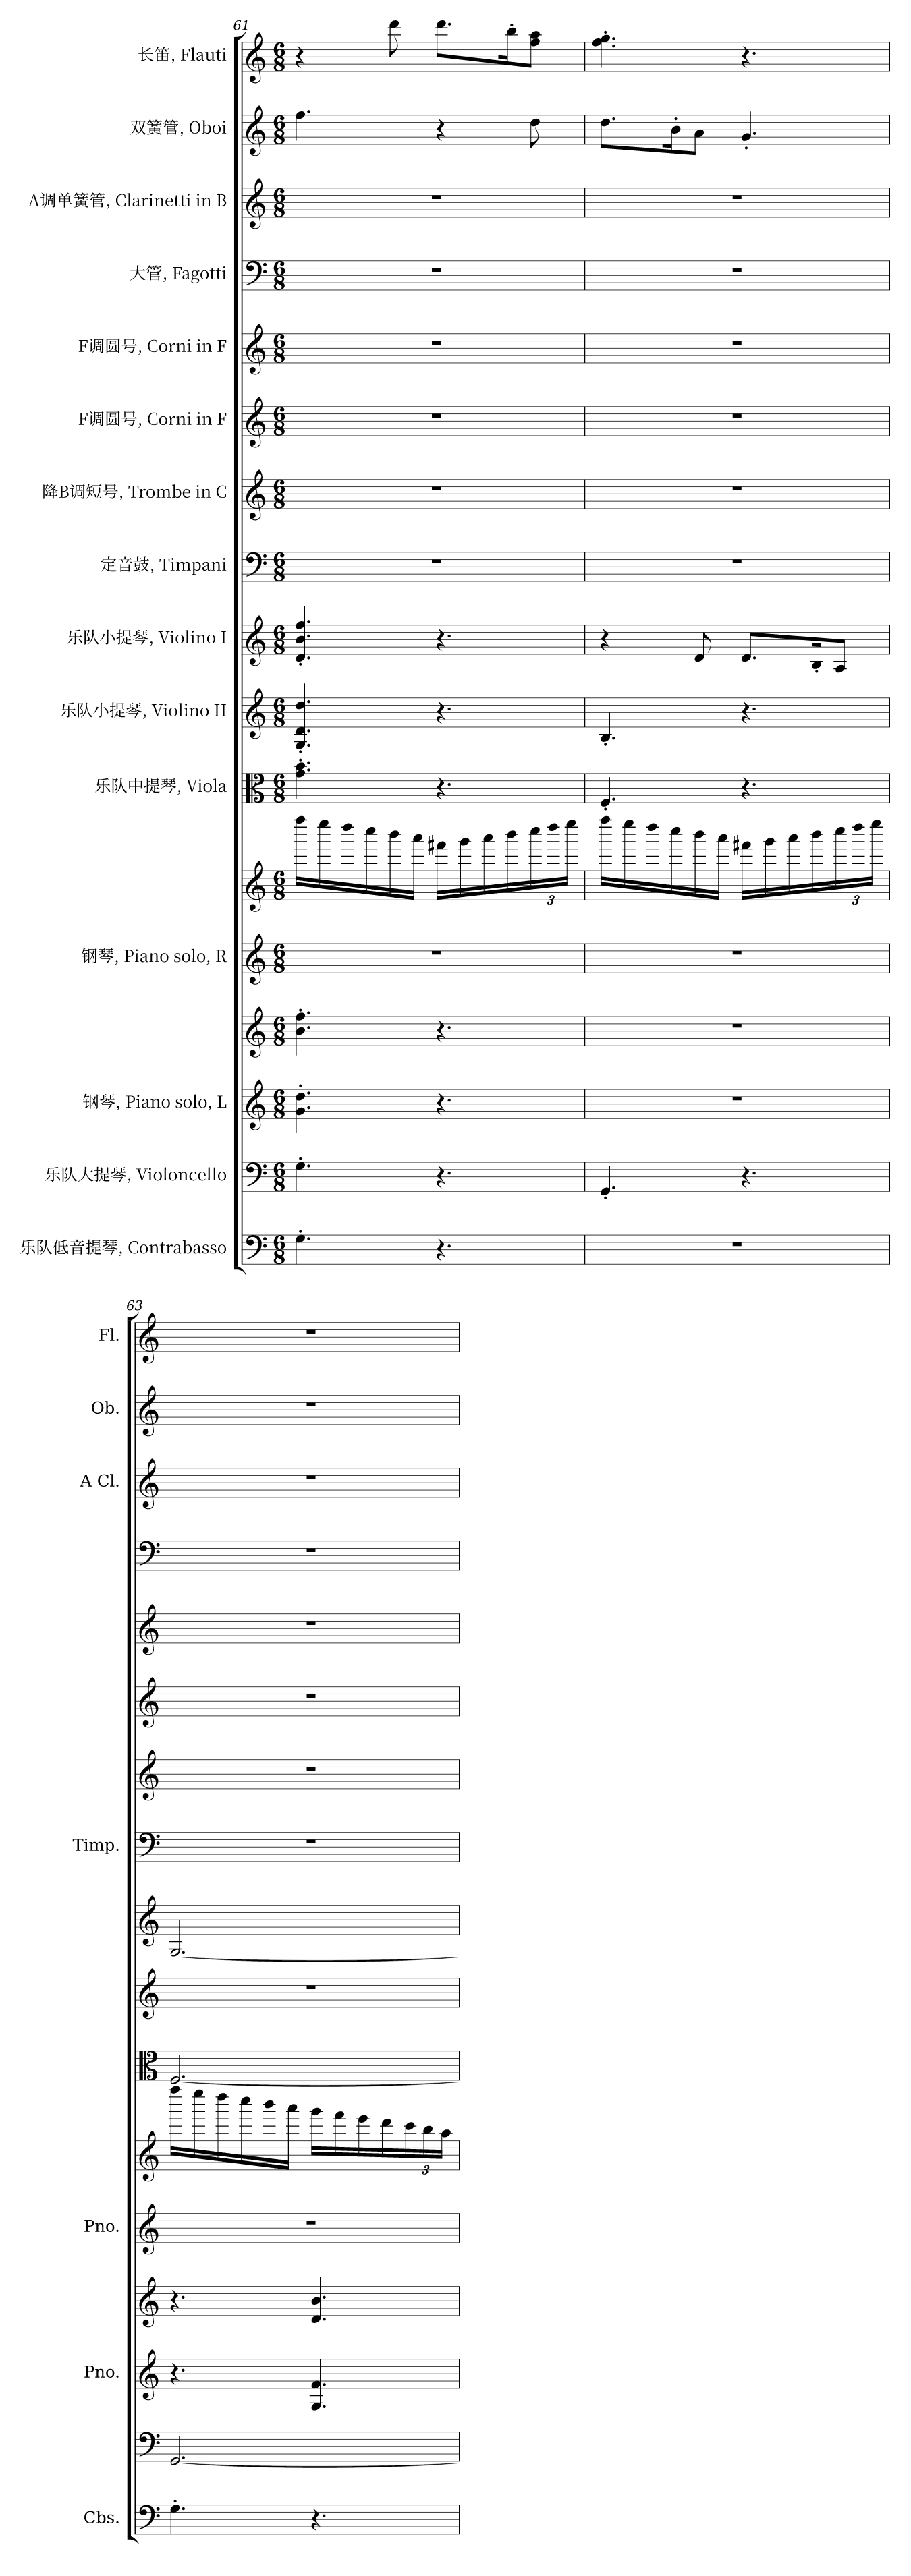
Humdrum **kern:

**kern	**kern	**kern	**kern	**kern	**kern	**kern	**kern	**kern	**kern	**kern	**kern	**kern	**kern	**kern	**kern	**kern
*part15	*part14	*part13	*part13	*part12	*part12	*part11	*part10	*part9	*part8	*part7	*part6	*part5	*part4	*part3	*part2	*part1
*staff17	*staff16	*staff15	*staff14	*staff13	*staff12	*staff11	*staff10	*staff9	*staff8	*staff7	*staff6	*staff5	*staff4	*staff3	*staff2	*staff1
*I"乐队低音提琴, Contrabasso	*I"乐队大提琴, Violoncello	*I"钢琴, Piano solo, L	*	*I"钢琴, Piano solo, R	*	*I"乐队中提琴, Viola	*I"乐队小提琴, Violino II	*I"乐队小提琴, Violino I	*I"定音鼓, Timpani	*I"降B调短号, Trombe in C	*I"F调圆号, Corni in F	*I"F调圆号, Corni in F	*I"大管, Fagotti	*I"A调单簧管, Clarinetti in B	*I"双簧管, Oboi	*I"长笛, Flauti
*I'Cbs.	*	*I'Pno.	*	*I'Pno.	*	*	*	*	*I'Timp.	*	*	*	*	*I'A Cl.	*I'Ob.	*I'Fl.
*clefF4	*clefF4	*clefG2	*clefG2	*clefG2	*clefG2	*clefC3	*clefG2	*clefG2	*clefF4	*clefG2	*clefG2	*clefG2	*clefF4	*clefG2	*clefG2	*clefG2
*ITrd7c12	*	*	*	*	*	*	*	*	*	*ITrd1c2	*ITrd4c7	*ITrd4c7	*	*ITrd2c3	*	*
*k[]	*k[]	*k[]	*k[]	*k[]	*k[]	*k[]	*k[]	*k[]	*k[]	*k[b-e-]	*k[b-]	*k[b-]	*k[]	*k[f#c#g#]	*k[]	*k[]
*M6/8	*M6/8	*M6/8	*M6/8	*M6/8	*M6/8	*M6/8	*M6/8	*M6/8	*M6/8	*M6/8	*M6/8	*M6/8	*M6/8	*M6/8	*M6/8	*M6/8
*MM149	*MM149	*MM149	*MM149	*MM149	*MM149	*MM149	*MM149	*MM149	*MM149	*MM149	*MM149	*MM149	*MM149	*MM149	*MM149	*MM149
=61	=61	=61	=61	=61	=61	=61	=61	=61	=61	=61	=61	=61	=61	=61	=61	=61
4.GG'\	4.G'\	4.g\' 4.dd\'	4.b\' 4.ff\'	2.r	16ffff\LL	4.g\' 4.b\'	4.G/' 4.d/' 4.dd/'	4.d/' 4.b/' 4.ff/'	2.r	2.r	2.r	2.r	2.r	2.r	4.ff\	4r
.	.	.	.	.	16eeee\	.	.	.	.	.	.	.	.	.	.	.
.	.	.	.	.	16dddd\	.	.	.	.	.	.	.	.	.	.	.
.	.	.	.	.	16cccc\	.	.	.	.	.	.	.	.	.	.	.
.	.	.	.	.	16bbb\	.	.	.	.	.	.	.	.	.	.	8ddd\
.	.	.	.	.	16aaa\JJ	.	.	.	.	.	.	.	.	.	.	.
*	*	*	*	*	*	*	*	*	*	*	*	*	*	*	*	*MM151
4.r	4.r	4.r	4.r	.	16fff#X\LL	4.r	4.r	4.r	.	.	.	.	.	.	4r	8.ddd\L
.	.	.	.	.	16ggg\	.	.	.	.	.	.	.	.	.	.	.
.	.	.	.	.	16aaa\	.	.	.	.	.	.	.	.	.	.	.
.	.	.	.	.	16bbb\	.	.	.	.	.	.	.	.	.	.	16bb'\K
*	*	*	*	*	*Xbrackettup	*	*	*	*	*	*	*	*	*	*	*
*	*	*	*	*	*	*	*	*	*	*	*	*	*	*	*	*MM144
.	.	.	.	.	24cccc\	.	.	.	.	.	.	.	.	.	8dd\	8ff\ 8aa\J
.	.	.	.	.	24dddd\	.	.	.	.	.	.	.	.	.	.	.
.	.	.	.	.	24eeee\JJ	.	.	.	.	.	.	.	.	.	.	.
!!LO:PB:g=z
=62	=62	=62	=62	=62	=62	=62	=62	=62	=62	=62	=62	=62	=62	=62	=62	=62
*	*	*	*	*	*	*	*	*	*	*	*	*	*	*	*	*MM149
2.r	4.GG'/	2.r	2.r	2.r	16ffff\LL	4.F'/	4.B'/	4r	2.r	2.r	2.r	2.r	2.r	2.r	8.dd\L	4.ff\' 4.gg\'
.	.	.	.	.	16eeee\	.	.	.	.	.	.	.	.	.	.	.
.	.	.	.	.	16dddd\	.	.	.	.	.	.	.	.	.	.	.
.	.	.	.	.	16cccc\	.	.	.	.	.	.	.	.	.	16b'\K	.
.	.	.	.	.	16bbb\	.	.	8d/	.	.	.	.	.	.	8a\J	.
.	.	.	.	.	16aaa\JJ	.	.	.	.	.	.	.	.	.	.	.
*	*	*	*	*	*	*	*	*	*	*	*	*	*	*	*	*MM151
.	4.r	.	.	.	16fff#X\LL	4.r	4.r	8.d/L	.	.	.	.	.	.	4.g'/	4.r
.	.	.	.	.	16ggg\	.	.	.	.	.	.	.	.	.	.	.
.	.	.	.	.	16aaa\	.	.	.	.	.	.	.	.	.	.	.
.	.	.	.	.	16bbb\	.	.	16B'/K	.	.	.	.	.	.	.	.
.	.	.	.	.	24cccc\	.	.	8A/J	.	.	.	.	.	.	.	.
.	.	.	.	.	24dddd\	.	.	.	.	.	.	.	.	.	.	.
.	.	.	.	.	24eeee\JJ	.	.	.	.	.	.	.	.	.	.	.
=63	=63	=63	=63	=63	=63	=63	=63	=63	=63	=63	=63	=63	=63	=63	=63	=63
*	*	*	*	*	*	*	*	*	*	*	*	*	*	*	*	*MM149
4.GG'\	[2.GG/	4.r	4.r	2.r	16ffff\LL	[2.F/	2.r	[2.G/	2.r	2.r	2.r	2.r	2.r	2.r	2.r	2.r
.	.	.	.	.	16eeee\	.	.	.	.	.	.	.	.	.	.	.
.	.	.	.	.	16dddd\	.	.	.	.	.	.	.	.	.	.	.
.	.	.	.	.	16cccc\	.	.	.	.	.	.	.	.	.	.	.
.	.	.	.	.	16bbb\	.	.	.	.	.	.	.	.	.	.	.
.	.	.	.	.	16aaa\JJ	.	.	.	.	.	.	.	.	.	.	.
4.r	.	4.G/ 4.f/	4.d/ 4.b/	.	16ggg\LL	.	.	.	.	.	.	.	.	.	.	.
.	.	.	.	.	16fff\	.	.	.	.	.	.	.	.	.	.	.
.	.	.	.	.	16eee\	.	.	.	.	.	.	.	.	.	.	.
.	.	.	.	.	16ddd\	.	.	.	.	.	.	.	.	.	.	.
.	.	.	.	.	24ccc\	.	.	.	.	.	.	.	.	.	.	.
.	.	.	.	.	24bb\	.	.	.	.	.	.	.	.	.	.	.
.	.	.	.	.	24aa\JJ	.	.	.	.	.	.	.	.	.	.	.
=	=	=	=	=	=	=	=	=	=	=	=	=	=	=	=	=
*-	*-	*-	*-	*-	*-	*-	*-	*-	*-	*-	*-	*-	*-	*-	*-	*-
